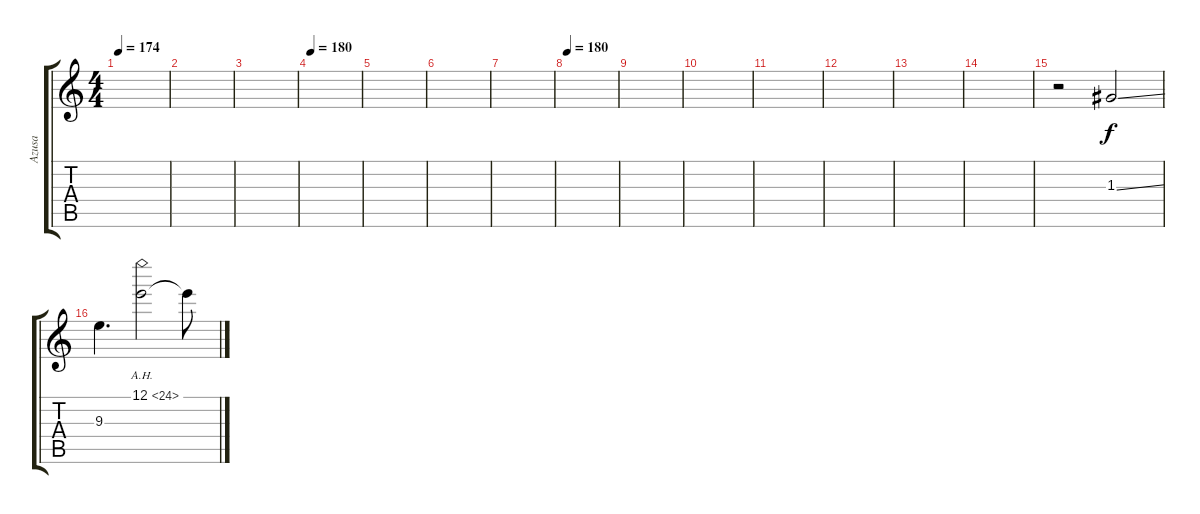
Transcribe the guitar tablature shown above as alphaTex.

\track ("Azusa" "Azusa") {instrument overdrivenguitar}
\staff {score tabs}
\tuning (E4 B3 G3 D3 A2 E2) {hide}
\ts (4 4)
\tempo 174
\clef g2
\ks c
|
|
|
\tempo 180
|
|
|
|
\tempo 180
|
|
|
|
|
|
|
r.2{volume 16 balance 8} 1.3{ss}.2 |
9.3.4{d} 12.1{ah 12}.2 12.1{t}.8
